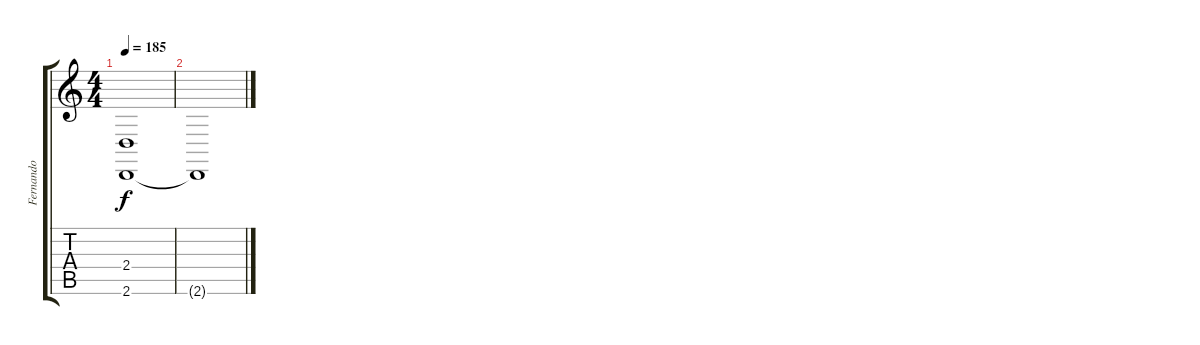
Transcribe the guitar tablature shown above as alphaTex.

\track ("Fernando" "Fernando") {instrument lead8bassandlead}
\staff {score tabs}
\tuning (D4 A3 F3 C3 G2 C2) {hide}
\ts (4 4)
\tempo 185
\clef g2
\ks c
(2.4{t} 2.6{t}).1{dy f} |
2.6{t}.1
